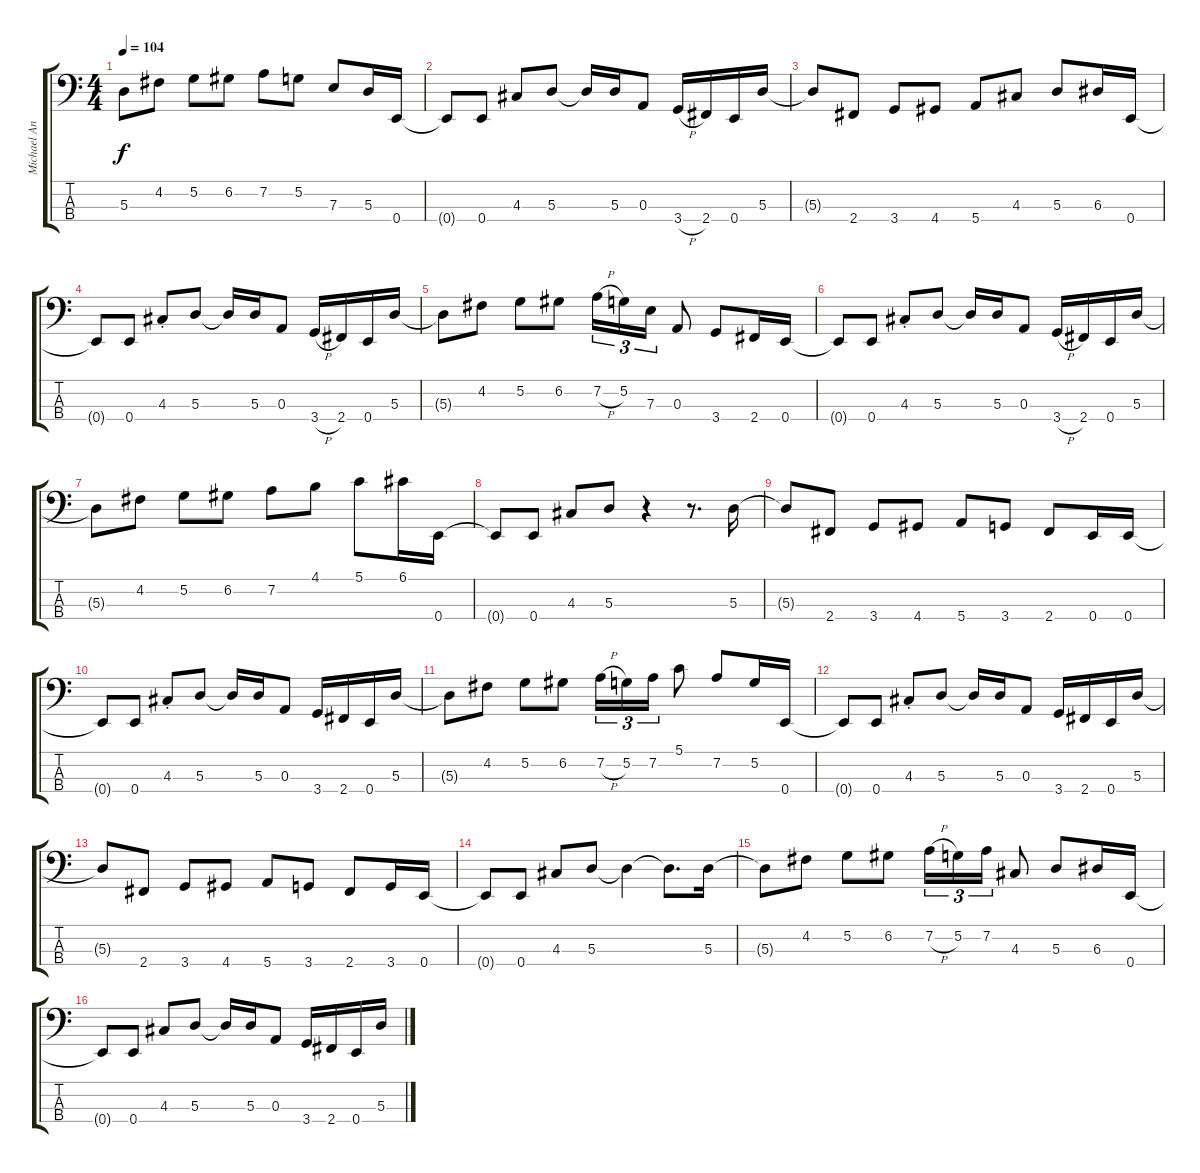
\track ("Michael Anthony" "Michael An") {instrument electricbasspick}
\staff {score tabs}
\tuning (G2 D2 A1 E1) {hide}
\ts (4 4)
\tempo 104
\clef f4
\ks c
5.3{t}.8{dy f} 4.2.8 5.2.8 6.2.8 7.2.8 5.2.8 7.3.8 5.3.16 0.4.16 |
0.4{t}.8 0.4.8 4.3.8 5.3.8 5.3{t}.16 5.3.16 0.3.8 3.4{h}.16 2.4.16 0.4.16 5.3.16 |
5.3{t}.8 2.4.8 3.4.8 4.4.8 5.4.8 4.3.8 5.3.8 6.3.16 0.4.16 |
0.4{t}.8 0.4.8 4.3{st}.8 5.3.8 5.3{t}.16 5.3.16 0.3.8 3.4{h}.16 2.4.16 0.4.16 5.3.16 |
5.3{t}.8 4.2.8 5.2.8 6.2.8 7.2{h}.16{tu (3 2)} 5.2.16{tu (3 2)} 7.3.16{tu (3 2)} 0.3.8 3.4.8 2.4.16 0.4.16 |
0.4{t}.8 0.4.8 4.3{st}.8 5.3.8 5.3{t}.16 5.3.16 0.3.8 3.4{h}.16 2.4.16 0.4.16 5.3.16 |
5.3{t}.8 4.2.8 5.2.8 6.2.8 7.2.8 4.1.8 5.1.8 6.1.16 0.4.16 |
0.4{t}.8 0.4.8 4.3.8 5.3.8 r.4 r.8{d} 5.3.16 |
5.3{t}.8 2.4.8 3.4.8 4.4.8 5.4.8 3.4.8 2.4.8 0.4.16 0.4.16 |
0.4{t}.8 0.4.8 4.3{st}.8 5.3.8 5.3{t}.16 5.3.16 0.3.8 3.4.16 2.4.16 0.4.16 5.3.16 |
5.3{t}.8 4.2.8 5.2.8 6.2.8 7.2{h}.16{tu (3 2)} 5.2.16{tu (3 2)} 7.2.16{tu (3 2)} 5.1.8 7.2.8 5.2.16 0.4.16 |
0.4{t}.8 0.4.8 4.3{st}.8 5.3.8 5.3{t}.16 5.3.16 0.3.8 3.4.16 2.4.16 0.4.16 5.3.16 |
5.3{t}.8 2.4.8 3.4.8 4.4.8 5.4.8 3.4.8 2.4.8 3.4.16 0.4.16 |
0.4{t}.8 0.4.8 4.3.8 5.3.8 5.3{t}.4 5.3{t}.8{d} 5.3.16 |
5.3{t}.8 4.2.8 5.2.8 6.2.8 7.2{h}.16{tu (3 2)} 5.2.16{tu (3 2)} 7.2.16{tu (3 2)} 4.3.8 5.3.8 6.3.16 0.4.16 |
0.4{t}.8 0.4.8 4.3.8 5.3.8 5.3{t}.16 5.3.16 0.3.8 3.4.16 2.4.16 0.4.16 5.3.16
